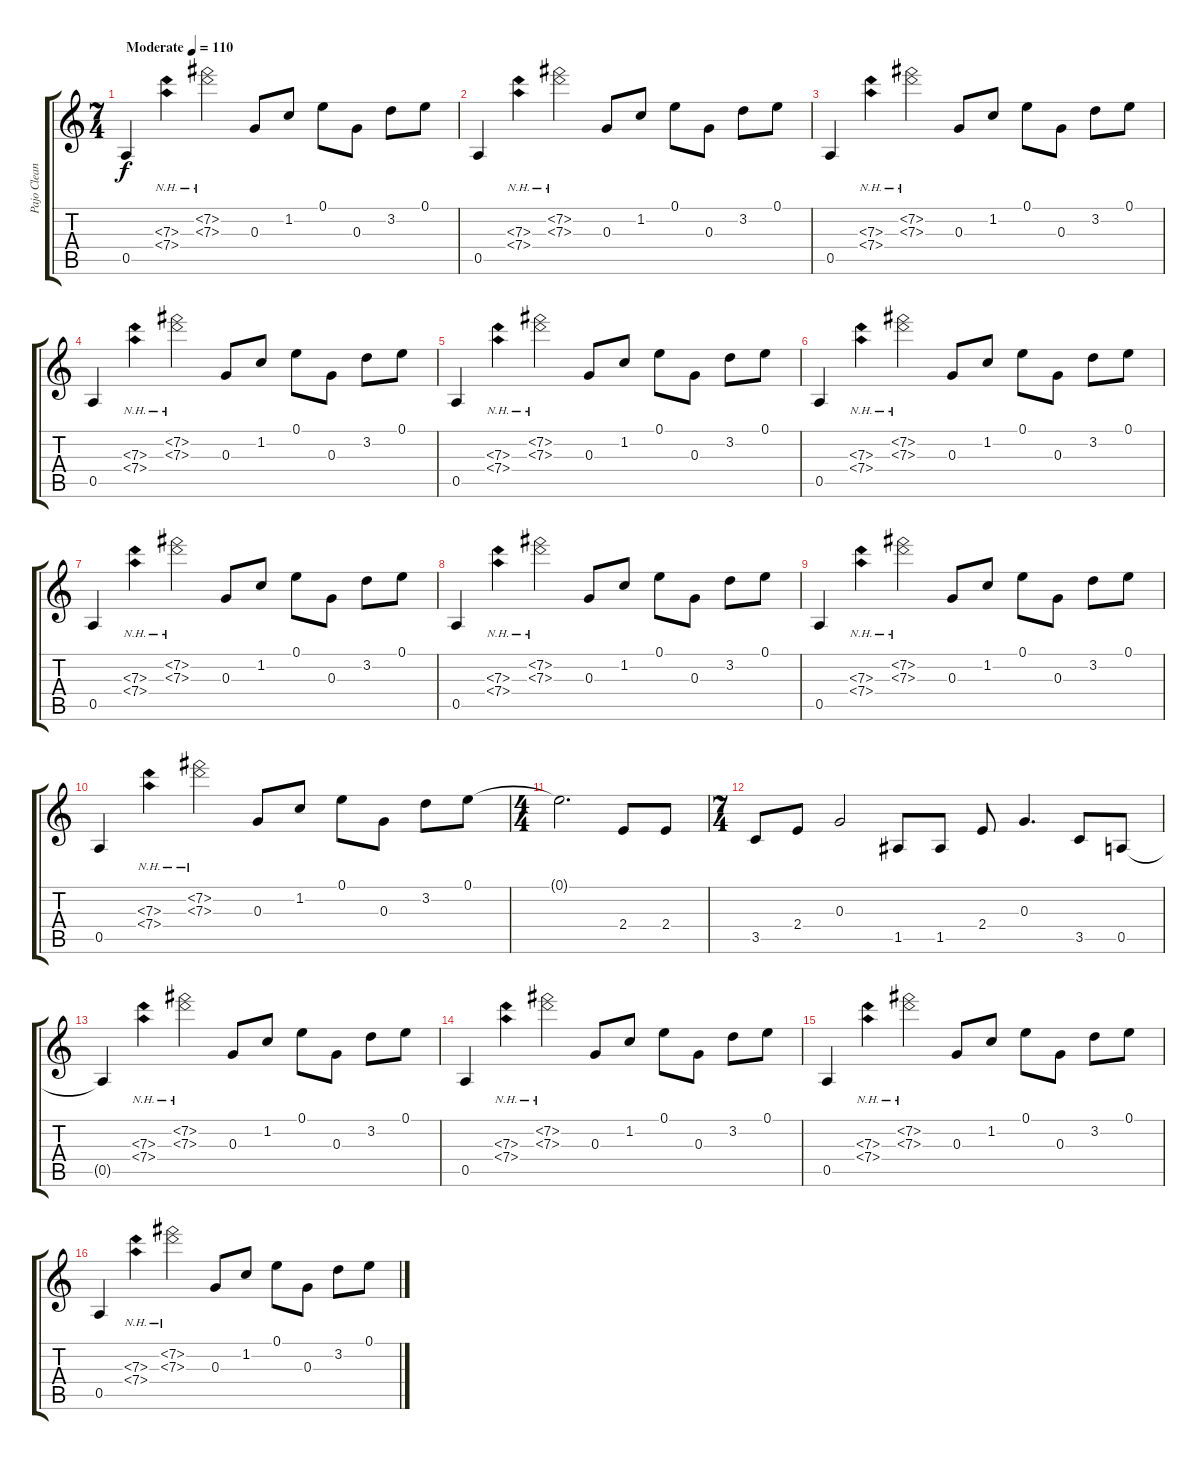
\track ("Pajo Clean" "Pajo Clean") {instrument electricguitarjazz}
\staff {score tabs}
\tuning (E4 B3 G3 D3 A2 D2) {hide}
\ts (7 4)
\tempo (110 "Moderate")
\clef g2
\ks c
0.5.4{dy f instrument electricguitarjazz} (7.3{nh} 7.4{nh}).4 (7.2{nh} 7.3{nh}).2 0.3.8 1.2.8 0.1.8 0.3.8 3.2.8 0.1.8 |
0.5.4 (7.3{nh} 7.4{nh}).4 (7.2{nh} 7.3{nh}).2 0.3.8 1.2.8 0.1.8 0.3.8 3.2.8 0.1.8 |
0.5.4 (7.3{nh} 7.4{nh}).4 (7.2{nh} 7.3{nh}).2 0.3.8 1.2.8 0.1.8 0.3.8 3.2.8 0.1.8 |
0.5.4 (7.3{nh} 7.4{nh}).4 (7.2{nh} 7.3{nh}).2 0.3.8 1.2.8 0.1.8 0.3.8 3.2.8 0.1.8 |
0.5.4 (7.3{nh} 7.4{nh}).4 (7.2{nh} 7.3{nh}).2 0.3.8 1.2.8 0.1.8 0.3.8 3.2.8 0.1.8 |
0.5.4 (7.3{nh} 7.4{nh}).4 (7.2{nh} 7.3{nh}).2 0.3.8 1.2.8 0.1.8 0.3.8 3.2.8 0.1.8 |
0.5.4 (7.3{nh} 7.4{nh}).4 (7.2{nh} 7.3{nh}).2 0.3.8 1.2.8 0.1.8 0.3.8 3.2.8 0.1.8 |
0.5.4 (7.3{nh} 7.4{nh}).4 (7.2{nh} 7.3{nh}).2 0.3.8 1.2.8 0.1.8 0.3.8 3.2.8 0.1.8 |
0.5.4 (7.3{nh} 7.4{nh}).4 (7.2{nh} 7.3{nh}).2 0.3.8 1.2.8 0.1.8 0.3.8 3.2.8 0.1.8 |
0.5.4 (7.3{nh} 7.4{nh}).4 (7.2{nh} 7.3{nh}).2 0.3.8 1.2.8 0.1.8 0.3.8 3.2.8 0.1.8 |
\ts (4 4)
0.1{t}.2{d} 2.4.8 2.4.8 |
\ts (7 4)
3.5.8 2.4.8 0.3.2 1.5.8 1.5.8 2.4.8 0.3.4{d} 3.5.8 0.5.8 |
0.5{t}.4 (7.3{nh} 7.4{nh}).4 (7.2{nh} 7.3{nh}).2 0.3.8 1.2.8 0.1.8 0.3.8 3.2.8 0.1.8 |
0.5.4 (7.3{nh} 7.4{nh}).4 (7.2{nh} 7.3{nh}).2 0.3.8 1.2.8 0.1.8 0.3.8 3.2.8 0.1.8 |
0.5.4 (7.3{nh} 7.4{nh}).4 (7.2{nh} 7.3{nh}).2 0.3.8 1.2.8 0.1.8 0.3.8 3.2.8 0.1.8 |
0.5.4 (7.3{nh} 7.4{nh}).4 (7.2{nh} 7.3{nh}).2 0.3.8 1.2.8 0.1.8 0.3.8 3.2.8 0.1.8
